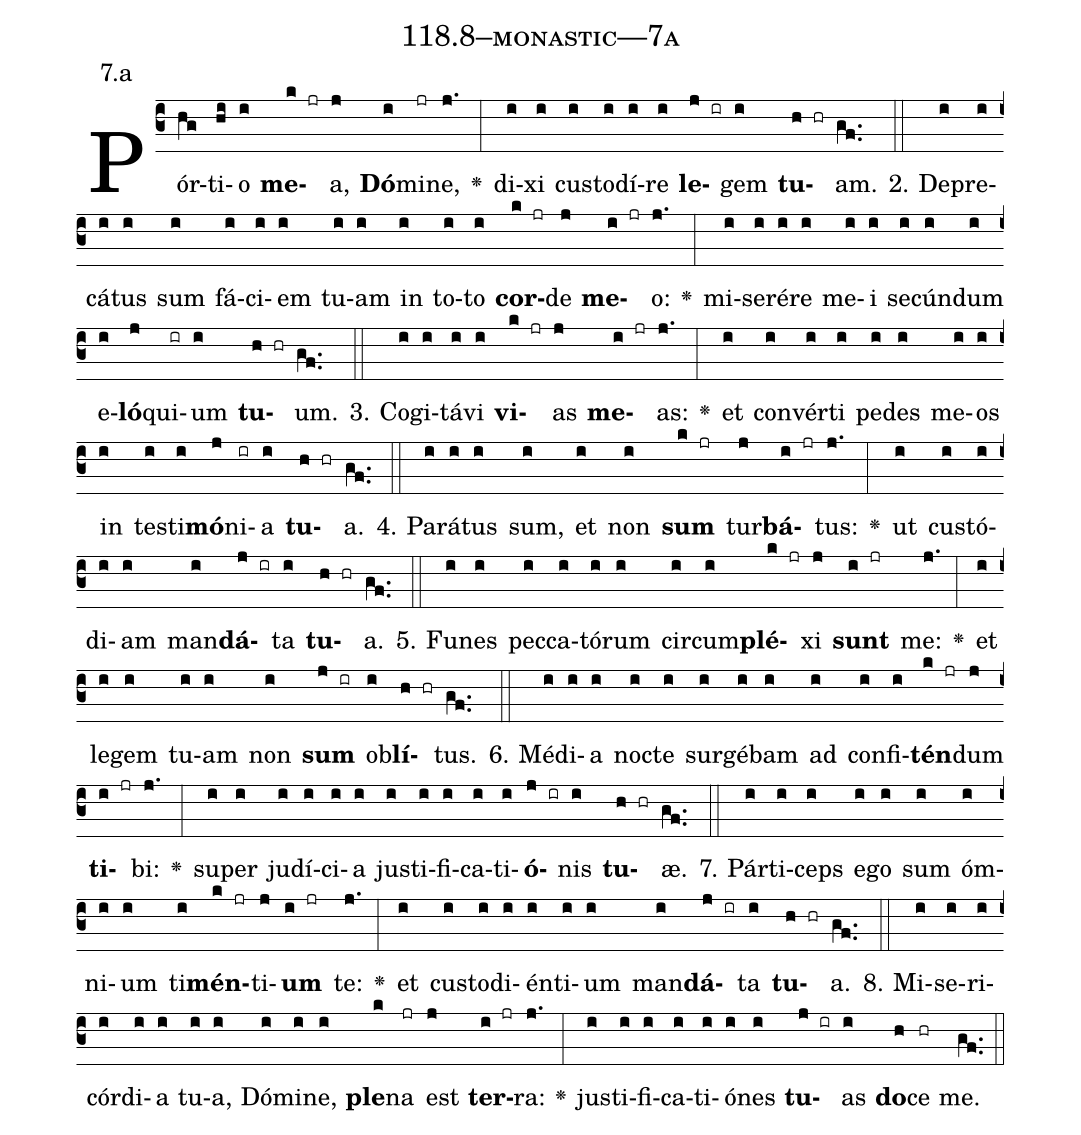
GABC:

name: 118.8--monastic---7a;
annotation: 7.a;
%%
(c3)Pór(hg)ti(hi)o(i) <b>me</b>(k jr)a,(j) <b>Dó</b>(i)mi(jr)ne,(j.) <v>\greheightstar</v>(:) di(i)xi(i) cus(i)to(i)dí(i)re(i) <b>le</b>(j ir)gem(i) <b>tu</b>(h hr)am.(gf..) (::)
2. De(i)pre(i)cá(i)tus(i) sum(i) fá(i)ci(i)em(i) tu(i)am(i) in(i) to(i)to(i) <b>cor</b>(k jr)de(j) <b>me</b>(i jr)o:(j.) <v>\greheightstar</v>(:) mi(i)se(i)ré(i)re(i) me(i)i(i) se(i)cún(i)dum(i) e(i)<b>ló</b>(j)qui(ir)um(i) <b>tu</b>(h hr)um.(gf..) (::)
3. Co(i)gi(i)tá(i)vi(i) <b>vi</b>(k jr)as(j) <b>me</b>(i jr)as:(j.) <v>\greheightstar</v>(:) et(i) con(i)vér(i)ti(i) pe(i)des(i) me(i)os(i) in(i) tes(i)ti(i)<b>mó</b>(j)ni(ir)a(i) <b>tu</b>(h hr)a.(gf..) (::)
4. Pa(i)rá(i)tus(i) sum,(i) et(i) non(i) <b>sum</b>(k jr) tur(j)<b>bá</b>(i jr)tus:(j.) <v>\greheightstar</v>(:) ut(i) cus(i)tó(i)di(i)am(i) man(i)<b>dá</b>(j ir)ta(i) <b>tu</b>(h hr)a.(gf..) (::)
5. Fu(i)nes(i) pec(i)ca(i)tó(i)rum(i) cir(i)cum(i)<b>plé</b>(k jr)xi(j) <b>sunt</b>(i jr) me:(j.) <v>\greheightstar</v>(:) et(i) le(i)gem(i) tu(i)am(i) non(i) <b>sum</b>(j ir) ob(i)<b>lí</b>(h hr)tus.(gf..) (::)
6. Mé(i)di(i)a(i) noc(i)te(i) sur(i)gé(i)bam(i) ad(i) con(i)fi(i)<b>tén</b>(k jr)dum(j) <b>ti</b>(i jr)bi:(j.) <v>\greheightstar</v>(:) su(i)per(i) ju(i)dí(i)ci(i)a(i) jus(i)ti(i)fi(i)ca(i)ti(i)<b>ó</b>(j ir)nis(i) <b>tu</b>(h hr)æ.(gf..) (::)
7. Pár(i)ti(i)ceps(i) e(i)go(i) sum(i) óm(i)ni(i)um(i) ti(i)<b>mén</b>(k jr)ti(j)<b>um</b>(i jr) te:(j.) <v>\greheightstar</v>(:) et(i) cus(i)to(i)di(i)én(i)ti(i)um(i) man(i)<b>dá</b>(j ir)ta(i) <b>tu</b>(h hr)a.(gf..) (::)
8. Mi(i)se(i)ri(i)cór(i)di(i)a(i) tu(i)a,(i) Dó(i)mi(i)ne,(i) <b>ple</b>(k)na(jr) est(j) <b>ter</b>(i jr)ra:(j.) <v>\greheightstar</v>(:) jus(i)ti(i)fi(i)ca(i)ti(i)ó(i)nes(i) <b>tu</b>(j ir)as(i) <b>do</b>(h)ce(hr) me.(gf..) (::)
